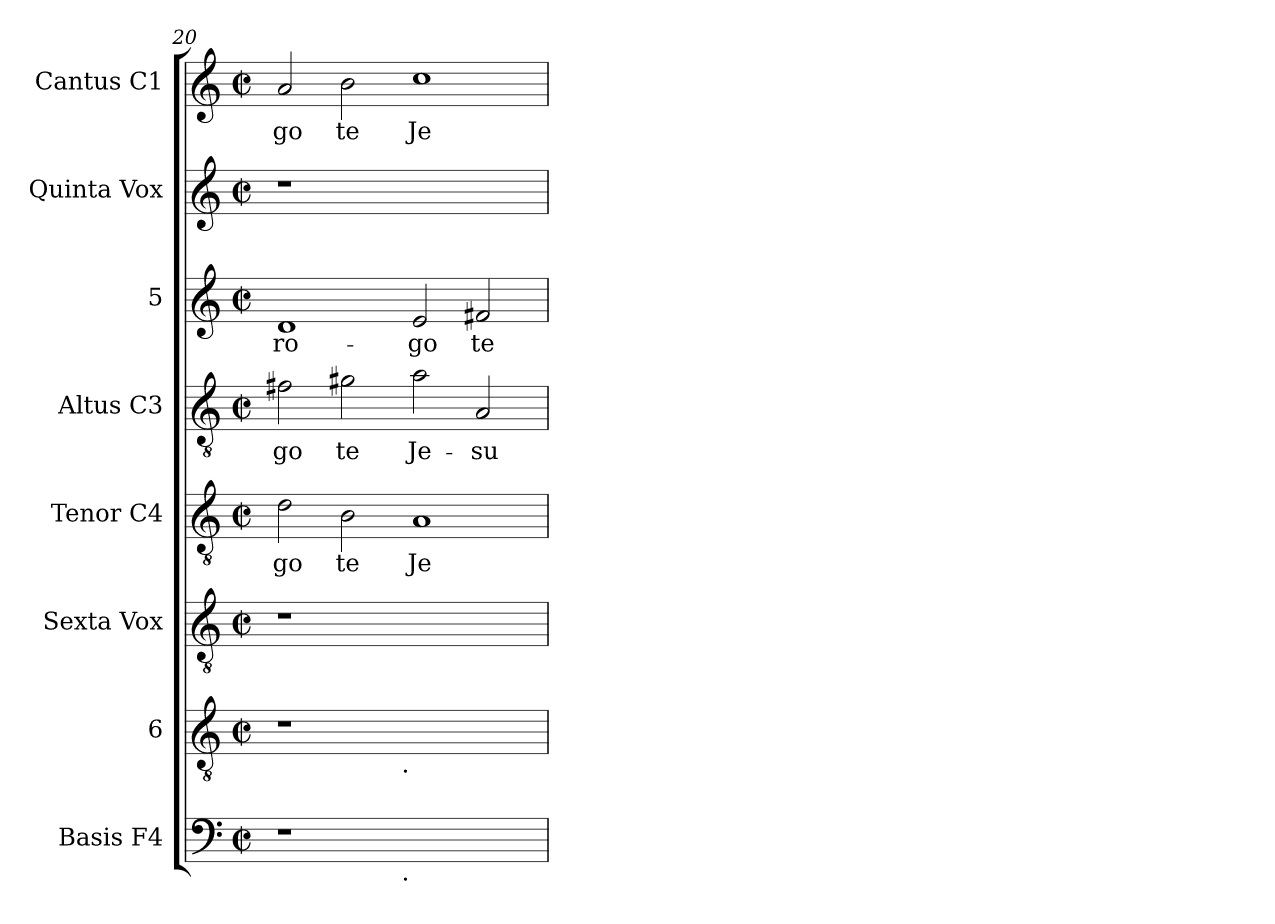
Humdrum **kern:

**kern	**kern	**kern	**kern	**text	**kern	**text	**kern	**text	**kern	**kern	**text
*part8	*part7	*part6	*part5	*part5	*part4	*part4	*part3	*part3	*part2	*part1	*part1
*staff8	*staff7	*staff6	*staff5	*staff5	*staff4	*staff4	*staff3	*staff3	*staff2	*staff1	*staff1
*I"Basis  F4	*I"6	*I"Sexta  Vox	*I"Tenor  C4	*	*I"Altus  C3	*	*I"5	*	*I"Quinta  Vox	*I"Cantus  C1	*
*I'B	*	*	*I'T	*	*I'A	*	*	*	*	*I'C	*
*clefF4	*clefGv2	*clefGv2	*clefGv2	*	*clefGv2	*	*clefG2	*	*clefG2	*clefG2	*
*k[]	*k[]	*k[]	*k[]	*	*k[]	*	*k[]	*	*k[]	*k[]	*
*C:	*C:	*C:	*C:	*	*C:	*	*C:	*	*C:	*C:	*
*M2/2	*M2/2	*M2/2	*M2/2	*	*M2/2	*	*M2/2	*	*M2/2	*M2/2	*
*met(c|)	*met(c|)	*met(c|)	*met(c|)	*	*met(c|)	*	*met(c|)	*	*met(c|)	*met(c|)	*
=20	=20	=20	=20	=20	=20	=20	=20	=20	=20	=20	=20
!	!	!	!	!LO:LY:b:cj	!	!LO:LY:b:cj	!	!LO:LY:b:cj	!	!	!LO:LY:b:cj
*^	*^	*	*	*	*	*	*	*	*	*	*
1r	2ryy	1r	2ryy	1r	2d\	-go	2f#X\	-go	1d	ro-	1r	2a/	-go
!	!	!	!	!	!	!LO:LY:b:cj	!	!LO:LY:b:cj	!	!	!	!	!LO:LY:b:cj
.	4...ryy	.	4...ryy	.	2B\	te	2g#X\	te	.	.	.	2b\	te
!	!	!	!LO:TX:b:t=.	!	!	!	!	!	!	!	!	!	!
!	!LO:TX:b:t=.	!	!	!	!	!	!	!	!	!	!	!	!
.	1ryy	.	1ryy	.	.	.	.	.	.	.	.	.	.
!	!	!	!	!	!	!LO:LY:b:cj	!	!LO:LY:b:cj	!	!LO:LY:b:cj	!	!	!LO:LY:b:cj
1ryy	.	1ryy	.	1ryy	1A	Je-	2a\	Je-	2e/	-go	1ryy	1cc	Je-
!	!	!	!	!	!	!	!	!LO:LY:b:cj	!	!LO:LY:b:cj	!	!	!
.	.	.	.	.	.	.	2A/	-su	2f#X/	te	.	.	.
.	32ryy	.	32ryy	.	.	.	.	.	.	.	.	.	.
*v	*v	*	*	*	*	*	*	*	*	*	*	*	*
*	*v	*v	*	*	*	*	*	*	*	*	*	*
=	=	=	=	=	=	=	=	=	=	=	=
*-	*-	*-	*-	*-	*-	*-	*-	*-	*-	*-	*-
